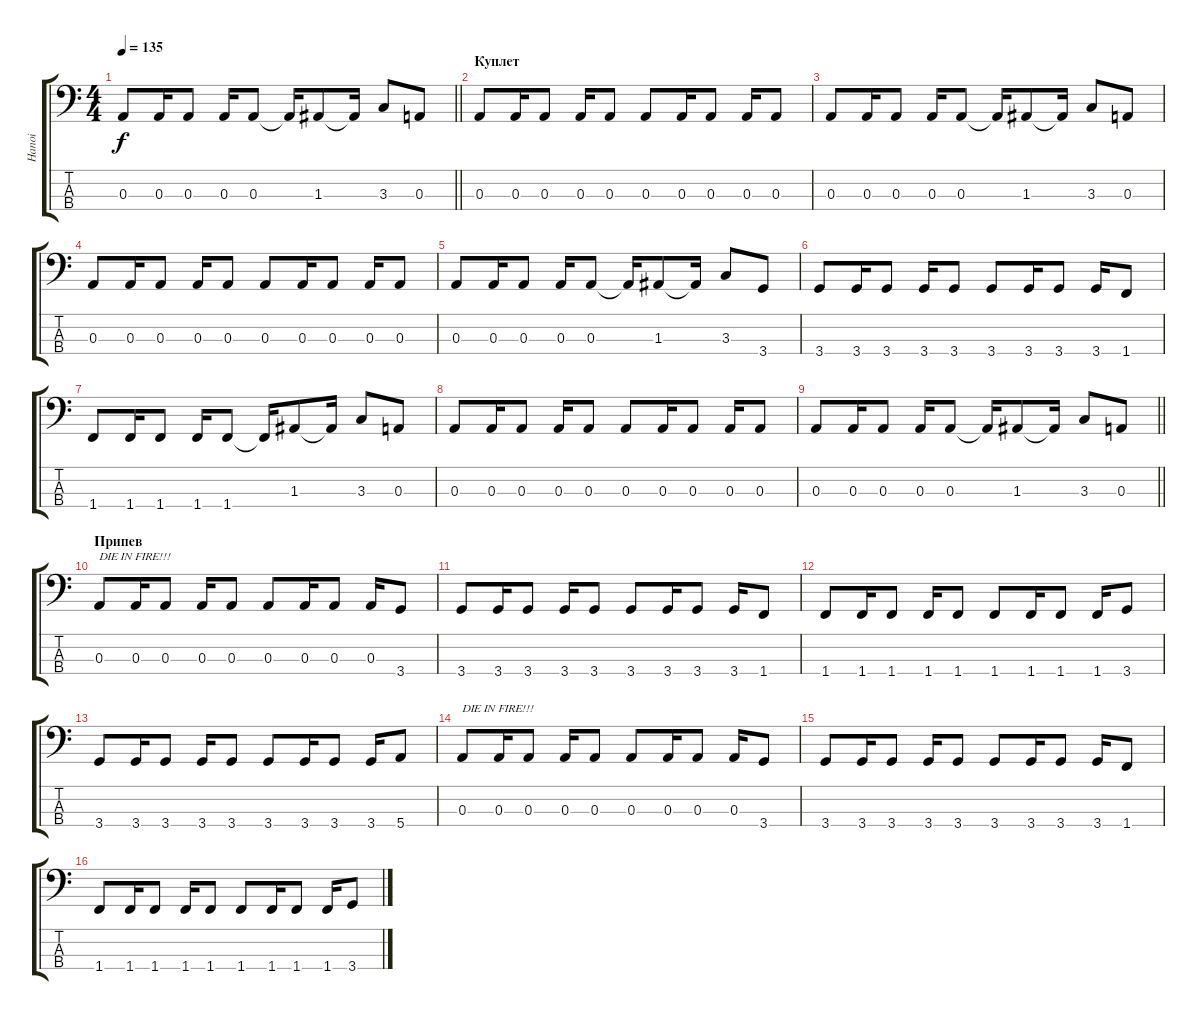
\track ("Hanoi" "Hanoi") {instrument electricbassfinger}
\staff {score tabs}
\tuning (G2 D2 A1 E1) {hide}
\ts (4 4)
\tempo 135
\clef f4
\barLineRight lightlight
\ks c
0.3.8{dy f} 0.3.16 0.3.8 0.3.16 0.3.8 0.3{t}.16 1.3.8 1.3{t}.16 3.3.8 0.3.8 |
\section ("" "Куплет")
0.3.8 0.3.16 0.3.8 0.3.16 0.3.8 0.3.8 0.3.16 0.3.8 0.3.16 0.3.8 |
0.3.8 0.3.16 0.3.8 0.3.16 0.3.8 0.3{t}.16 1.3.8 1.3{t}.16 3.3.8 0.3.8 |
0.3.8 0.3.16 0.3.8 0.3.16 0.3.8 0.3.8 0.3.16 0.3.8 0.3.16 0.3.8 |
0.3.8 0.3.16 0.3.8 0.3.16 0.3.8 0.3{t}.16 1.3.8 1.3{t}.16 3.3.8 3.4.8 |
3.4.8 3.4.16 3.4.8 3.4.16 3.4.8 3.4.8 3.4.16 3.4.8 3.4.16 1.4.8 |
1.4.8 1.4.16 1.4.8 1.4.16 1.4.8 1.4{t}.16 1.3.8 1.3{t}.16 3.3.8 0.3.8 |
0.3.8 0.3.16 0.3.8 0.3.16 0.3.8 0.3.8 0.3.16 0.3.8 0.3.16 0.3.8 |
\barLineRight lightlight
0.3.8 0.3.16 0.3.8 0.3.16 0.3.8 0.3{t}.16 1.3.8 1.3{t}.16 3.3.8 0.3.8 |
\section ("" "Припев")
0.3.8{txt "DIE IN FIRE!!!"} 0.3.16 0.3.8 0.3.16 0.3.8 0.3.8 0.3.16 0.3.8 0.3.16 3.4.8 |
3.4.8 3.4.16 3.4.8 3.4.16 3.4.8 3.4.8 3.4.16 3.4.8 3.4.16 1.4.8 |
1.4.8 1.4.16 1.4.8 1.4.16 1.4.8 1.4.8 1.4.16 1.4.8 1.4.16 3.4.8 |
3.4.8 3.4.16 3.4.8 3.4.16 3.4.8 3.4.8 3.4.16 3.4.8 3.4.16 5.4.8 |
0.3.8{txt "DIE IN FIRE!!!"} 0.3.16 0.3.8 0.3.16 0.3.8 0.3.8 0.3.16 0.3.8 0.3.16 3.4.8 |
3.4.8 3.4.16 3.4.8 3.4.16 3.4.8 3.4.8 3.4.16 3.4.8 3.4.16 1.4.8 |
1.4.8 1.4.16 1.4.8 1.4.16 1.4.8 1.4.8 1.4.16 1.4.8 1.4.16 3.4.8
